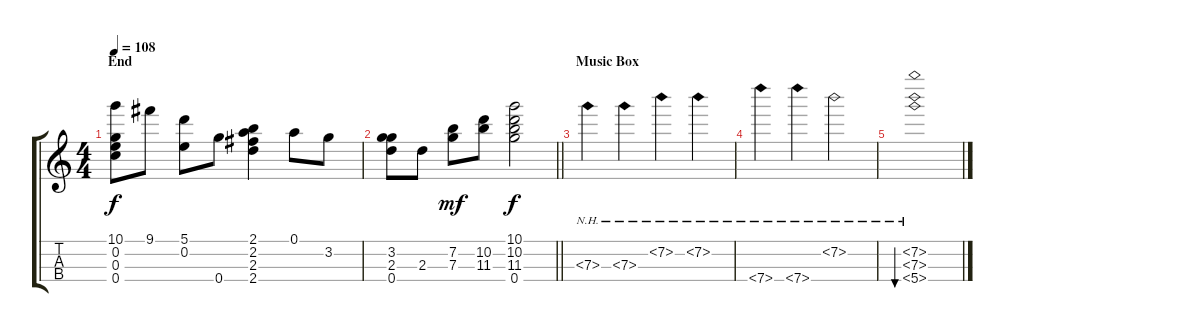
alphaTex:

\track "" {instrument acousticguitarnylon}
\staff {score tabs}
\tuning (A4 E4 C4 G4) {hide}
\ts (4 4)
\section ("" "End")
\tempo 108
\clef g2
\ks c
(10.1 0.2 0.3 0.4).8{dy f} 9.1.8 (5.1 0.2).8 0.4.8 (2.1 2.2 2.3 2.4).4 0.1.8 3.2.8 |
\barLineRight lightlight
(3.2 2.3 0.4).8 2.3.8 (7.2 7.3).8{dy mf} (10.2 11.3).8 (10.1 10.2 11.3 0.4).2{dy f} |
\section ("" "Music Box")
7.3{nh}.4 7.3{nh}.4 7.2{nh}.4 7.2{nh}.4 |
7.4{nh}.4 7.4{nh}.4 7.2{nh}.2 |
(7.2{nh} 7.3{nh} 5.4{nh}).1{bu 60}
